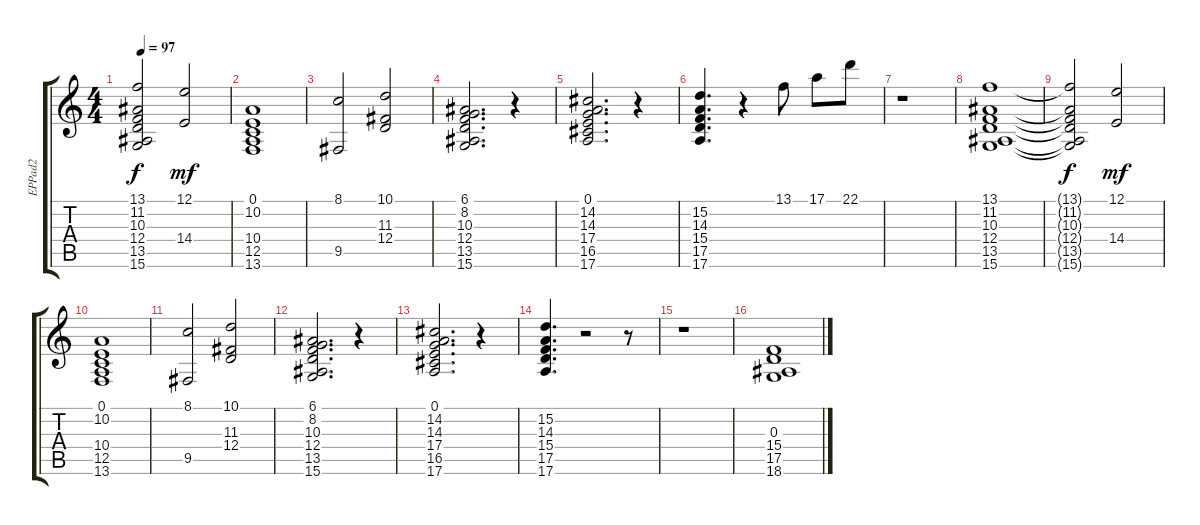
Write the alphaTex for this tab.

\track ("EPPad2" "EPPad2") {instrument electricpiano1}
\staff {score tabs}
\tuning (E4 B3 G3 D3 A2 E2) {hide}
\ts (4 4)
\tempo 97
\clef g2
\ks c
(13.1{t} 11.2{t} 10.3{t} 12.4{t} 13.5{t} 15.6{t}).2{dy f} (12.1 14.4).2{dy mf} |
(0.1 10.2 10.4 12.5 13.6).1 |
(8.1 9.5).2 (10.1 11.3 12.4).2 |
(6.1 8.2 10.3 12.4 13.5 15.6).2{d} r.4 |
(0.1 14.2 14.3 17.4 16.5 17.6).2{d} r.4 |
(15.2 14.3 15.4 17.5 17.6).4{d} r.4 13.1.8 17.1.8 22.1.8 |
r.1 |
(13.1 11.2 10.3 12.4 13.5 15.6).1 |
(13.1{t} 11.2{t} 10.3{t} 12.4{t} 13.5{t} 15.6{t}).2{dy f} (12.1 14.4).2{dy mf} |
(0.1 10.2 10.4 12.5 13.6).1 |
(8.1 9.5).2 (10.1 11.3 12.4).2 |
(6.1 8.2 10.3 12.4 13.5 15.6).2{d} r.4 |
(0.1 14.2 14.3 17.4 16.5 17.6).2{d} r.4 |
(15.2 14.3 15.4 17.5 17.6).4{d} r.2 r.8 |
r.1 |
(0.3 15.4 17.5 18.6).1
